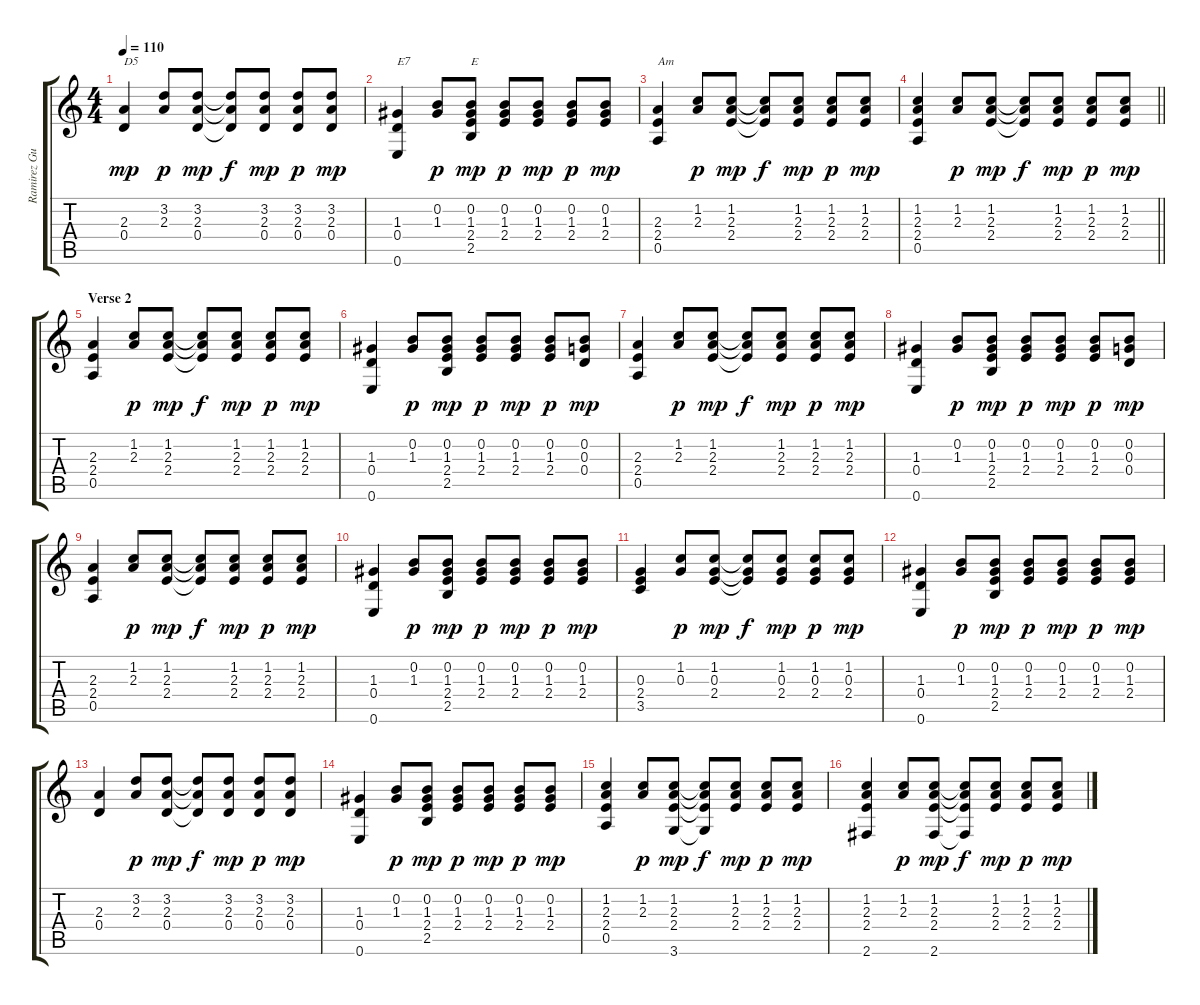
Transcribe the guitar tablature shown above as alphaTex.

\track ("Ramirez Guitar" "Ramirez Gu") {instrument acousticguitarnylon}
\staff {score tabs}
\tuning (E4 B3 G3 D3 A2 E2) {hide}
\ts (4 4)
\tempo 110
\clef g2
\ks c
(2.3 0.4).4{txt "D5" dy mp} (3.2 2.3).8{dy p} (3.2 2.3 0.4).8{dy mp} (3.2{t} 2.3{t} 0.4{t}).8{dy f} (3.2 2.3 0.4).8{dy mp} (3.2 2.3 0.4).8{dy p} (3.2 2.3 0.4).8{dy mp} |
(1.3 0.4 0.6).4{txt "E7"} (0.2 1.3).8{dy p} (0.2 1.3 2.4 2.5).8{txt "E" dy mp} (0.2 1.3 2.4).8{dy p} (0.2 1.3 2.4).8{dy mp} (0.2 1.3 2.4).8{dy p} (0.2 1.3 2.4).8{dy mp} |
(2.3 2.4 0.5).4{txt "Am"} (1.2 2.3).8{dy p} (1.2 2.3 2.4).8{dy mp} (1.2{t} 2.3{t} 2.4{t}).8{dy f} (1.2 2.3 2.4).8{dy mp} (1.2 2.3 2.4).8{dy p} (1.2 2.3 2.4).8{dy mp} |
\barLineRight lightlight
(1.2 2.3 2.4 0.5).4 (1.2 2.3).8{dy p} (1.2 2.3 2.4).8{dy mp} (1.2{t} 2.3{t} 2.4{t}).8{dy f} (1.2 2.3 2.4).8{dy mp} (1.2 2.3 2.4).8{dy p} (1.2 2.3 2.4).8{dy mp} |
\section ("" "Verse 2")
(2.3 2.4 0.5).4 (1.2 2.3).8{dy p} (1.2 2.3 2.4).8{dy mp} (1.2{t} 2.3{t} 2.4{t}).8{dy f} (1.2 2.3 2.4).8{dy mp} (1.2 2.3 2.4).8{dy p} (1.2 2.3 2.4).8{dy mp} |
(1.3 0.4 0.6).4 (0.2 1.3).8{dy p} (0.2 1.3 2.4 2.5).8{dy mp} (0.2 1.3 2.4).8{dy p} (0.2 1.3 2.4).8{dy mp} (0.2 1.3 2.4).8{dy p} (0.2 0.3 0.4).8{dy mp} |
(2.3 2.4 0.5).4 (1.2 2.3).8{dy p} (1.2 2.3 2.4).8{dy mp} (1.2{t} 2.3{t} 2.4{t}).8{dy f} (1.2 2.3 2.4).8{dy mp} (1.2 2.3 2.4).8{dy p} (1.2 2.3 2.4).8{dy mp} |
(1.3 0.4 0.6).4 (0.2 1.3).8{dy p} (0.2 1.3 2.4 2.5).8{dy mp} (0.2 1.3 2.4).8{dy p} (0.2 1.3 2.4).8{dy mp} (0.2 1.3 2.4).8{dy p} (0.2 0.3 0.4).8{dy mp} |
(2.3 2.4 0.5).4 (1.2 2.3).8{dy p} (1.2 2.3 2.4).8{dy mp} (1.2{t} 2.3{t} 2.4{t}).8{dy f} (1.2 2.3 2.4).8{dy mp} (1.2 2.3 2.4).8{dy p} (1.2 2.3 2.4).8{dy mp} |
(1.3 0.4 0.6).4 (0.2 1.3).8{dy p} (0.2 1.3 2.4 2.5).8{dy mp} (0.2 1.3 2.4).8{dy p} (0.2 1.3 2.4).8{dy mp} (0.2 1.3 2.4).8{dy p} (0.2 1.3 2.4).8{dy mp} |
(0.3 2.4 3.5).4 (1.2 0.3).8{dy p} (1.2 0.3 2.4).8{dy mp} (1.2{t} 0.3{t} 2.4{t}).8{dy f} (1.2 0.3 2.4).8{dy mp} (1.2 0.3 2.4).8{dy p} (1.2 0.3 2.4).8{dy mp} |
(1.3 0.4 0.6).4 (0.2 1.3).8{dy p} (0.2 1.3 2.4 2.5).8{dy mp} (0.2 1.3 2.4).8{dy p} (0.2 1.3 2.4).8{dy mp} (0.2 1.3 2.4).8{dy p} (0.2 1.3 2.4).8{dy mp} |
(2.3 0.4).4 (3.2 2.3).8{dy p} (3.2 2.3 0.4).8{dy mp} (3.2{t} 2.3{t} 0.4{t}).8{dy f} (3.2 2.3 0.4).8{dy mp} (3.2 2.3 0.4).8{dy p} (3.2 2.3 0.4).8{dy mp} |
(1.3 0.4 0.6).4 (0.2 1.3).8{dy p} (0.2 1.3 2.4 2.5).8{dy mp} (0.2 1.3 2.4).8{dy p} (0.2 1.3 2.4).8{dy mp} (0.2 1.3 2.4).8{dy p} (0.2 1.3 2.4).8{dy mp} |
(1.2 2.3 2.4 0.5).4 (1.2 2.3).8{dy p} (1.2 2.3 2.4 3.6).8{dy mp} (1.2{t} 2.3{t} 2.4{t} 3.6{t}).8{dy f} (1.2 2.3 2.4).8{dy mp} (1.2 2.3 2.4).8{dy p} (1.2 2.3 2.4).8{dy mp} |
(1.2 2.3 2.4 2.6).4 (1.2 2.3).8{dy p} (1.2 2.3 2.4 2.6).8{dy mp} (1.2{t} 2.3{t} 2.4{t} 2.6{t}).8{dy f} (1.2 2.3 2.4).8{dy mp} (1.2 2.3 2.4).8{dy p} (1.2 2.3 2.4).8{dy mp}
